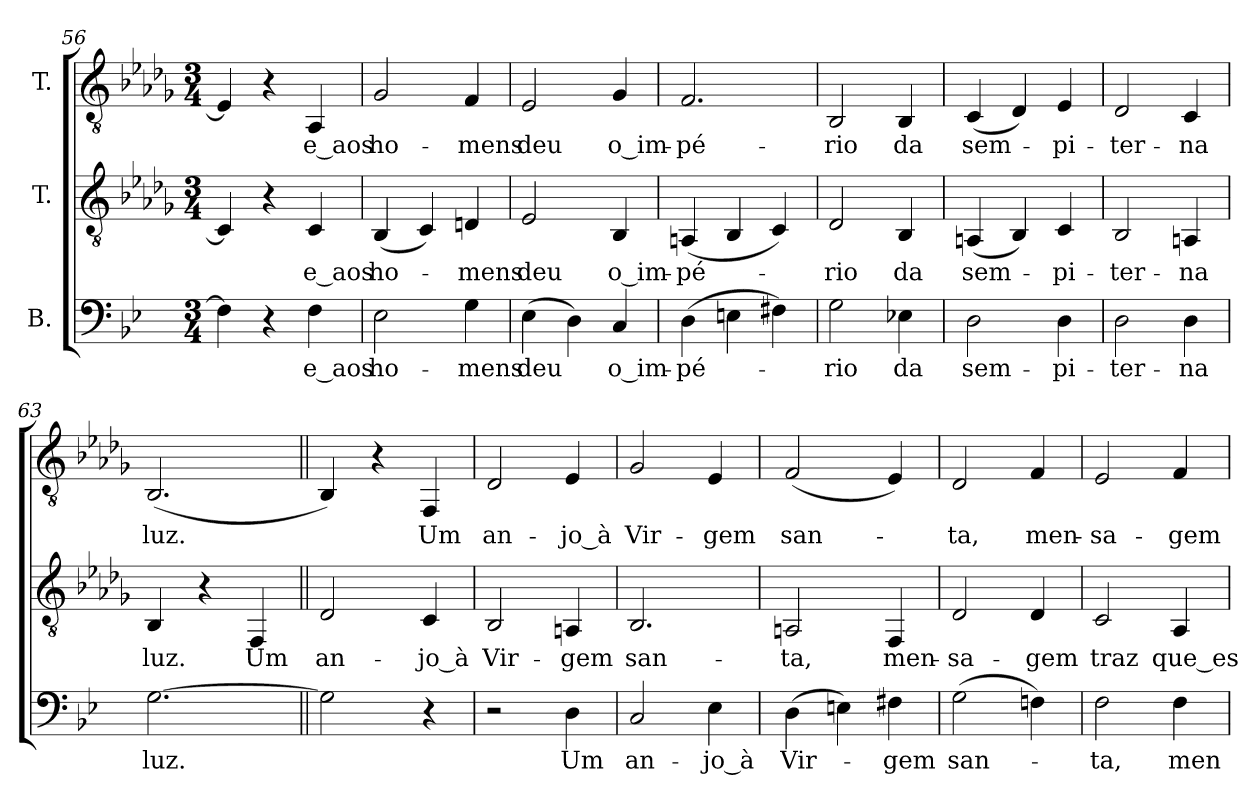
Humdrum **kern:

**kern	**text	**kern	**text	**kern	**text
*part3	*part3	*part2	*part2	*part1	*part1
*staff3	*staff3	*staff2	*staff2	*staff1	*staff1
*I"B.	*	*I"T.	*	*I"T.	*
*clefF4	*	*clefGv2	*	*clefGv2	*
*	*	*ITrd2c3	*	*ITrd2c3	*
*k[b-e-]	*	*k[b-e-]	*	*k[b-e-]	*
*g:	*	*g:	*	*g:	*
*M3/4	*	*M3/4	*	*M3/4	*
=56	=56	=56	=56	=56	=56
4Fi\]	.	4AAi/]	.	4Ci/]	.
4r	.	4r	.	4r	.
!	!LO:LY:b:color=#000000	!	!	!	!
!	!	!	!LO:LY:b:color=#000000	!	!
!	!	!	!	!	!LO:LY:b:color=#000000
4Fi\	e_aos	4AAi/	e_aos	4FFi/	e_aos
=57	=57	=57	=57	=57	=57
!	!LO:LY:b:color=#000000	!	!	!	!
!	!	!	!LO:LY:b:color=#000000	!	!
!	!	!	!	!	!LO:LY:b:color=#000000
2E-i\	ho-	(4GGi/	ho-	2E-i/	ho-
.	.	4AAi/)	.	.	.
!	!LO:LY:b:color=#000000	!	!	!	!
!	!	!	!LO:LY:b:color=#000000	!	!
!	!	!	!	!	!LO:LY:b:color=#000000
4Gi\	-mens	4BBni/	-mens	4Di/	-mens
=58	=58	=58	=58	=58	=58
!	!LO:LY:b:color=#000000	!	!	!	!
!	!	!	!LO:LY:b:color=#000000	!	!
!	!	!	!	!	!LO:LY:b:color=#000000
(4E-i\	deu	2Ci/	deu	2Ci/	deu
4Di\)	.	.	.	.	.
!	!LO:LY:b:color=#000000	!	!	!	!
!	!	!	!LO:LY:b:color=#000000	!	!
!	!	!	!	!	!LO:LY:b:color=#000000
4Ci/	o_im-	4GGi/	o_im-	4E-i/	o_im-
!!LO:LB:g=z
=59	=59	=59	=59	=59	=59
!	!LO:LY:b:color=#000000	!	!	!	!
!	!	!	!LO:LY:b:color=#000000	!	!
!	!	!	!	!	!LO:LY:b:color=#000000
(4Di\	-pé-	(4FF#Xi/	-pé-	2.Di/	-pé-
4Eni\	.	4GGi/	.	.	.
4F#Xi\)	.	4AAi/)	.	.	.
=60	=60	=60	=60	=60	=60
!	!LO:LY:b:color=#000000	!	!	!	!
!	!	!	!LO:LY:b:color=#000000	!	!
!	!	!	!	!	!LO:LY:b:color=#000000
2Gi\	-rio	2BB-i/	-rio	2GGi/	-rio
!	!LO:LY:b:color=#000000	!	!	!	!
!	!	!	!LO:LY:b:color=#000000	!	!
!	!	!	!	!	!LO:LY:b:color=#000000
4E-Xi\	da	4GGi/	da	4GGi/	da
=61	=61	=61	=61	=61	=61
!	!LO:LY:b:color=#000000	!	!	!	!
!	!	!	!LO:LY:b:color=#000000	!	!
!	!	!	!	!	!LO:LY:b:color=#000000
2Di\	sem-	(4FF#Xi/	sem-	(4AAi/	sem-
.	.	4GGi/)	.	4BB-i/)	.
!	!LO:LY:b:color=#000000	!	!	!	!
!	!	!	!LO:LY:b:color=#000000	!	!
!	!	!	!	!	!LO:LY:b:color=#000000
4Di\	-pi-	4AAi/	-pi-	4Ci/	-pi-
=62	=62	=62	=62	=62	=62
!	!LO:LY:b:color=#000000	!	!	!	!
!	!	!	!LO:LY:b:color=#000000	!	!
!	!	!	!	!	!LO:LY:b:color=#000000
2Di\	-ter-	2GGi/	-ter-	2BB-i/	-ter-
!	!LO:LY:b:color=#000000	!	!	!	!
!	!	!	!LO:LY:b:color=#000000	!	!
!	!	!	!	!	!LO:LY:b:color=#000000
4Di\	-na	4FF#Xi/	-na	4AAi/	-na
=63	=63	=63	=63	=63	=63
!	!LO:LY:b:color=#000000	!	!	!	!
!	!	!	!LO:LY:b:color=#000000	!	!
!	!	!	!	!	!LO:LY:b:color=#000000
[2.Gi\	luz.	4GGi/	luz.	(2.GGi/	luz.
.	.	4r	.	.	.
!	!	!	!LO:LY:b:color=#000000	!	!
.	.	4DDi/	Um	.	.
=64||	=64||	=64||	=64||	=64||	=64||
!	!	!	!LO:LY:b:color=#000000	!	!
2Gi\]	.	2BB-i/	an-	4GGi/)	.
.	.	.	.	4r	.
!	!	!	!LO:LY:b:color=#000000	!	!
!	!	!	!	!	!LO:LY:b:color=#000000
4r	.	4AAi/	-jo_à	4DDi/	Um
=65	=65	=65	=65	=65	=65
!	!	!	!LO:LY:b:color=#000000	!	!
!	!	!	!	!	!LO:LY:b:color=#000000
2r	.	2GGi/	Vir-	2BB-i/	an-
!	!LO:LY:b:color=#000000	!	!	!	!
!	!	!	!LO:LY:b:color=#000000	!	!
!	!	!	!	!	!LO:LY:b:color=#000000
4Di\	Um	4FF#Xi/	-gem	4Ci/	-jo_à
=66	=66	=66	=66	=66	=66
!	!LO:LY:b:color=#000000	!	!	!	!
!	!	!	!LO:LY:b:color=#000000	!	!
!	!	!	!	!	!LO:LY:b:color=#000000
2Ci/	an-	2.GGi/	san-	2E-i/	Vir-
!	!LO:LY:b:color=#000000	!	!	!	!
!	!	!	!	!	!LO:LY:b:color=#000000
4E-i\	-jo_à	.	.	4Ci/	-gem
=67	=67	=67	=67	=67	=67
!	!LO:LY:b:color=#000000	!	!	!	!
!	!	!	!LO:LY:b:color=#000000	!	!
!	!	!	!	!	!LO:LY:b:color=#000000
(4Di\	Vir-	2FF#Xi/	-ta,	(2Di/	san-
4Eni\)	.	.	.	.	.
!	!LO:LY:b:color=#000000	!	!	!	!
!	!	!	!LO:LY:b:color=#000000	!	!
4F#Xi\	-gem	4DDi/	men-	4Ci/)	.
!!LO:LB:g=z
=68	=68	=68	=68	=68	=68
!	!LO:LY:b:color=#000000	!	!	!	!
!	!	!	!LO:LY:b:color=#000000	!	!
!	!	!	!	!	!LO:LY:b:color=#000000
(2Gi\	san-	2BB-i/	-sa-	2BB-i/	-ta,
!	!	!	!LO:LY:b:color=#000000	!	!
!	!	!	!	!	!LO:LY:b:color=#000000
4Fni\)	.	4BB-i/	-gem	4Di/	men-
=69	=69	=69	=69	=69	=69
!	!LO:LY:b:color=#000000	!	!	!	!
!	!	!	!LO:LY:b:color=#000000	!	!
!	!	!	!	!	!LO:LY:b:color=#000000
2Fi\	-ta,	2AAi/	traz	2Ci/	-sa-
!	!LO:LY:b:color=#000000	!	!	!	!
!	!	!	!LO:LY:b:color=#000000	!	!
!	!	!	!	!	!LO:LY:b:color=#000000
4Fi\	men-	4FFi/	que_es-	4Di/	-gem
=	=	=	=	=	=
*-	*-	*-	*-	*-	*-
